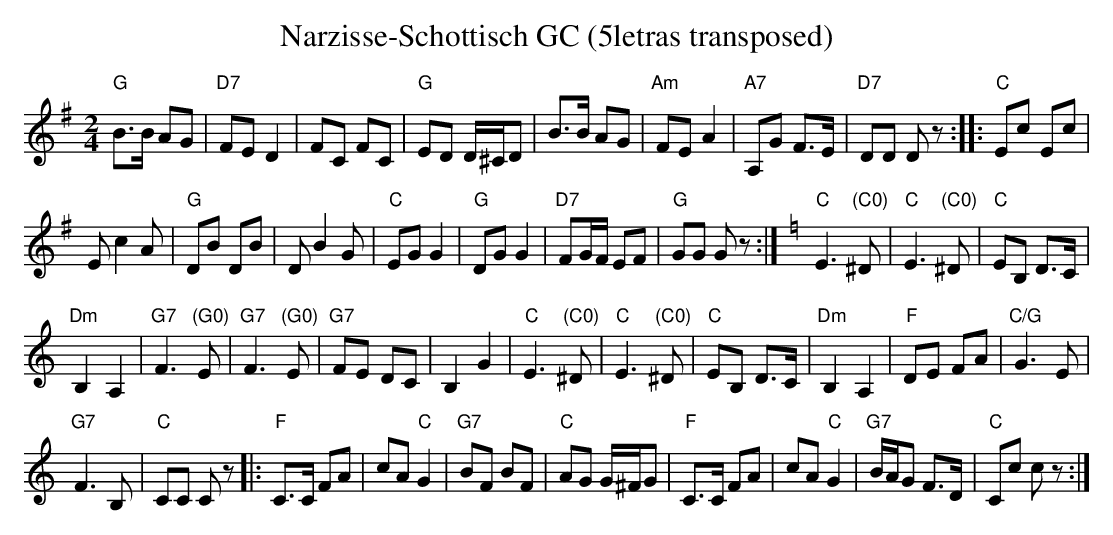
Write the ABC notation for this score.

X:1
T:Narzisse-Schottisch GC (5letras transposed)
M:2/4
L:1/8
K:G transpose=3 %%MIDI gchordon
"G"B>B AG | "D7"FED2 | FC FC | "G"ED D/2^C/2D | B>B AG | "Am"FEA2 | "A7"A,G F>E | \
"D7"DD Dz :: "C"Ec Ec |
Ec2A | "G"DB DB | DB2G | "C"EGG2 | "G"DGG2 | \
"D7"FG/2F/2 EF | "G"GG Gz :| [K:C] "C"E3"(C0)"^D | "C"E3"(C0)"^D | "C"EB, D>C |
"Dm"B,2 A,2 | "G7"F3"(G0)"E | \
"G7"F3"(G0)"E | "G7"FE DC | B,2G2 | "C"E3"(C0)"^D | "C"E3"(C0)"^D | "C"EB, D>C | "Dm"B,2A,2 | \
"F"DE FA | "C/G"G3E |
"G7"F3B, | "C"CC Cz |: "F"C>C FA | cA"C"G2 | "G7"BF BF | \
"C"AG G/2^F/2G | "F"C>C FA | cA"C"G2 | "G7"B/2A/2G F>D | "C"Cc cz :|
